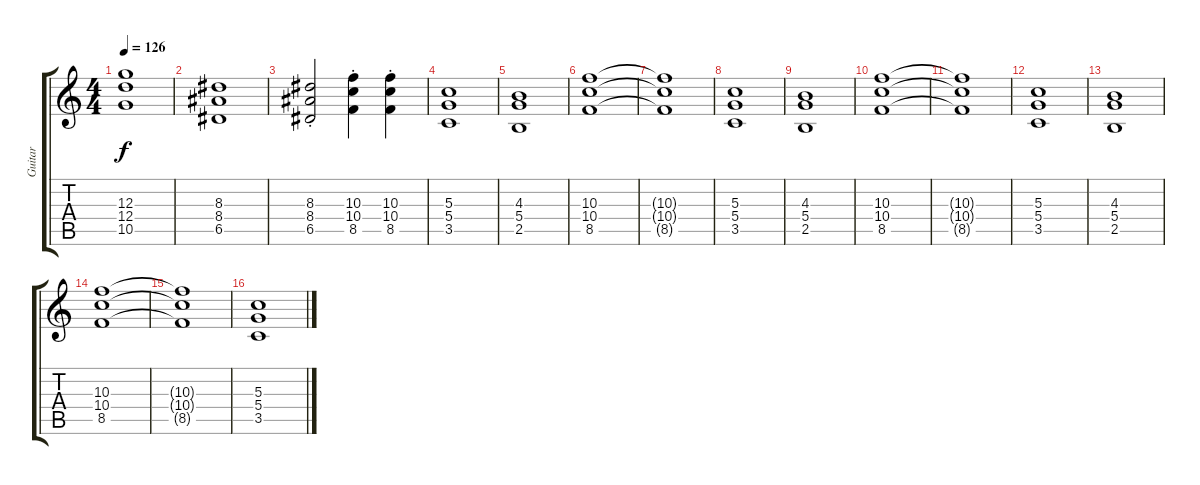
\track ("Guitar" "Guitar") {instrument overdrivenguitar}
\staff {score tabs}
\tuning (E4 B3 G3 D3 A2 E2) {hide}
\ts (4 4)
\tempo 126
\clef g2
\ks c
(12.3 12.4 10.5).1{dy f} |
(8.3 8.4 6.5).1 |
(8.3{st} 8.4{st} 6.5{st}).2 (10.3{st} 10.4{st} 8.5{st}).4 (10.3{st} 10.4{st} 8.5{st}).4 |
(5.3 5.4 3.5).1 |
(4.3 5.4 2.5).1 |
(10.3 10.4 8.5).1 |
(10.3{t} 10.4{t} 8.5{t}).1 |
(5.3 5.4 3.5).1 |
(4.3 5.4 2.5).1 |
(10.3 10.4 8.5).1 |
(10.3{t} 10.4{t} 8.5{t}).1 |
(5.3 5.4 3.5).1 |
(4.3 5.4 2.5).1 |
(10.3 10.4 8.5).1 |
(10.3{t} 10.4{t} 8.5{t}).1 |
(5.3 5.4 3.5).1
